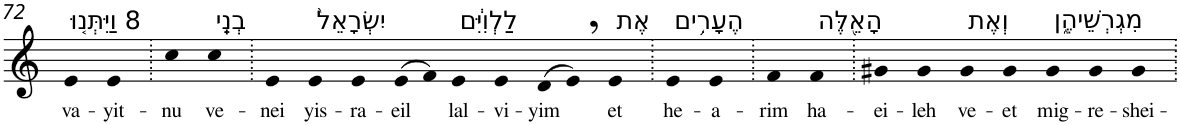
**kern	**text
*part1	*part1
*staff1	*staff1
*I"Piano	*
*I'Pno	*
!!LO:PB:g=z
*clefG2	*
*k[]	*
=72	=72
!LO:TX:a:t=8 וַיִּתְּנ֤וּ	!
!	!LO:LY:b
4e	va-
!	!LO:LY:b
4e	-yit-
=73.	=73.
!	!LO:LY:b
4cc	-nu
!LO:TX:a:t=בְנֵֽי	!
!	!LO:LY:b
4cc	ve-
=74.	=74.
!	!LO:LY:b
4e	-nei
!LO:TX:a:t=יִשְׂרָאֵל֙	!
!	!LO:LY:b
4e	yis-
!	!LO:LY:b
4e	-ra-
!	!LO:LY:b
(>8e	-eil
8f)	.
!LO:TX:a:t=לַלְוִיִּ֔ם	!
!	!LO:LY:b
4e	lal-
!	!LO:LY:b
4e	-vi-
!	!LO:LY:b
(>8d	-yim
8e,)	.
!LO:TX:a:t=אֶת	!
!	!LO:LY:b
4e	et
=75.	=75.
!LO:TX:a:t=הֶעָרִ֥ים	!
!	!LO:LY:b
4e	he-
!	!LO:LY:b
4e	-a-
=76.	=76.
!	!LO:LY:b
4f	-rim
!LO:TX:a:t=הָאֵ֖לֶּה	!
!	!LO:LY:b
4f	ha-
=77.	=77.
!	!LO:LY:b
4g#X	-ei-
!	!LO:LY:b
4g#	-leh
!LO:TX:a:t=וְאֶת	!
!	!LO:LY:b
4g#	ve-
!	!LO:LY:b
4g#	-et
!LO:TX:a:t=מִגְרְשֵׁיהֶ֑ן	!
!	!LO:LY:b
4g#	mig-
!	!LO:LY:b
4g#	-re-
!	!LO:LY:b
4g#	-shei-
=.	=.
*-	*-
